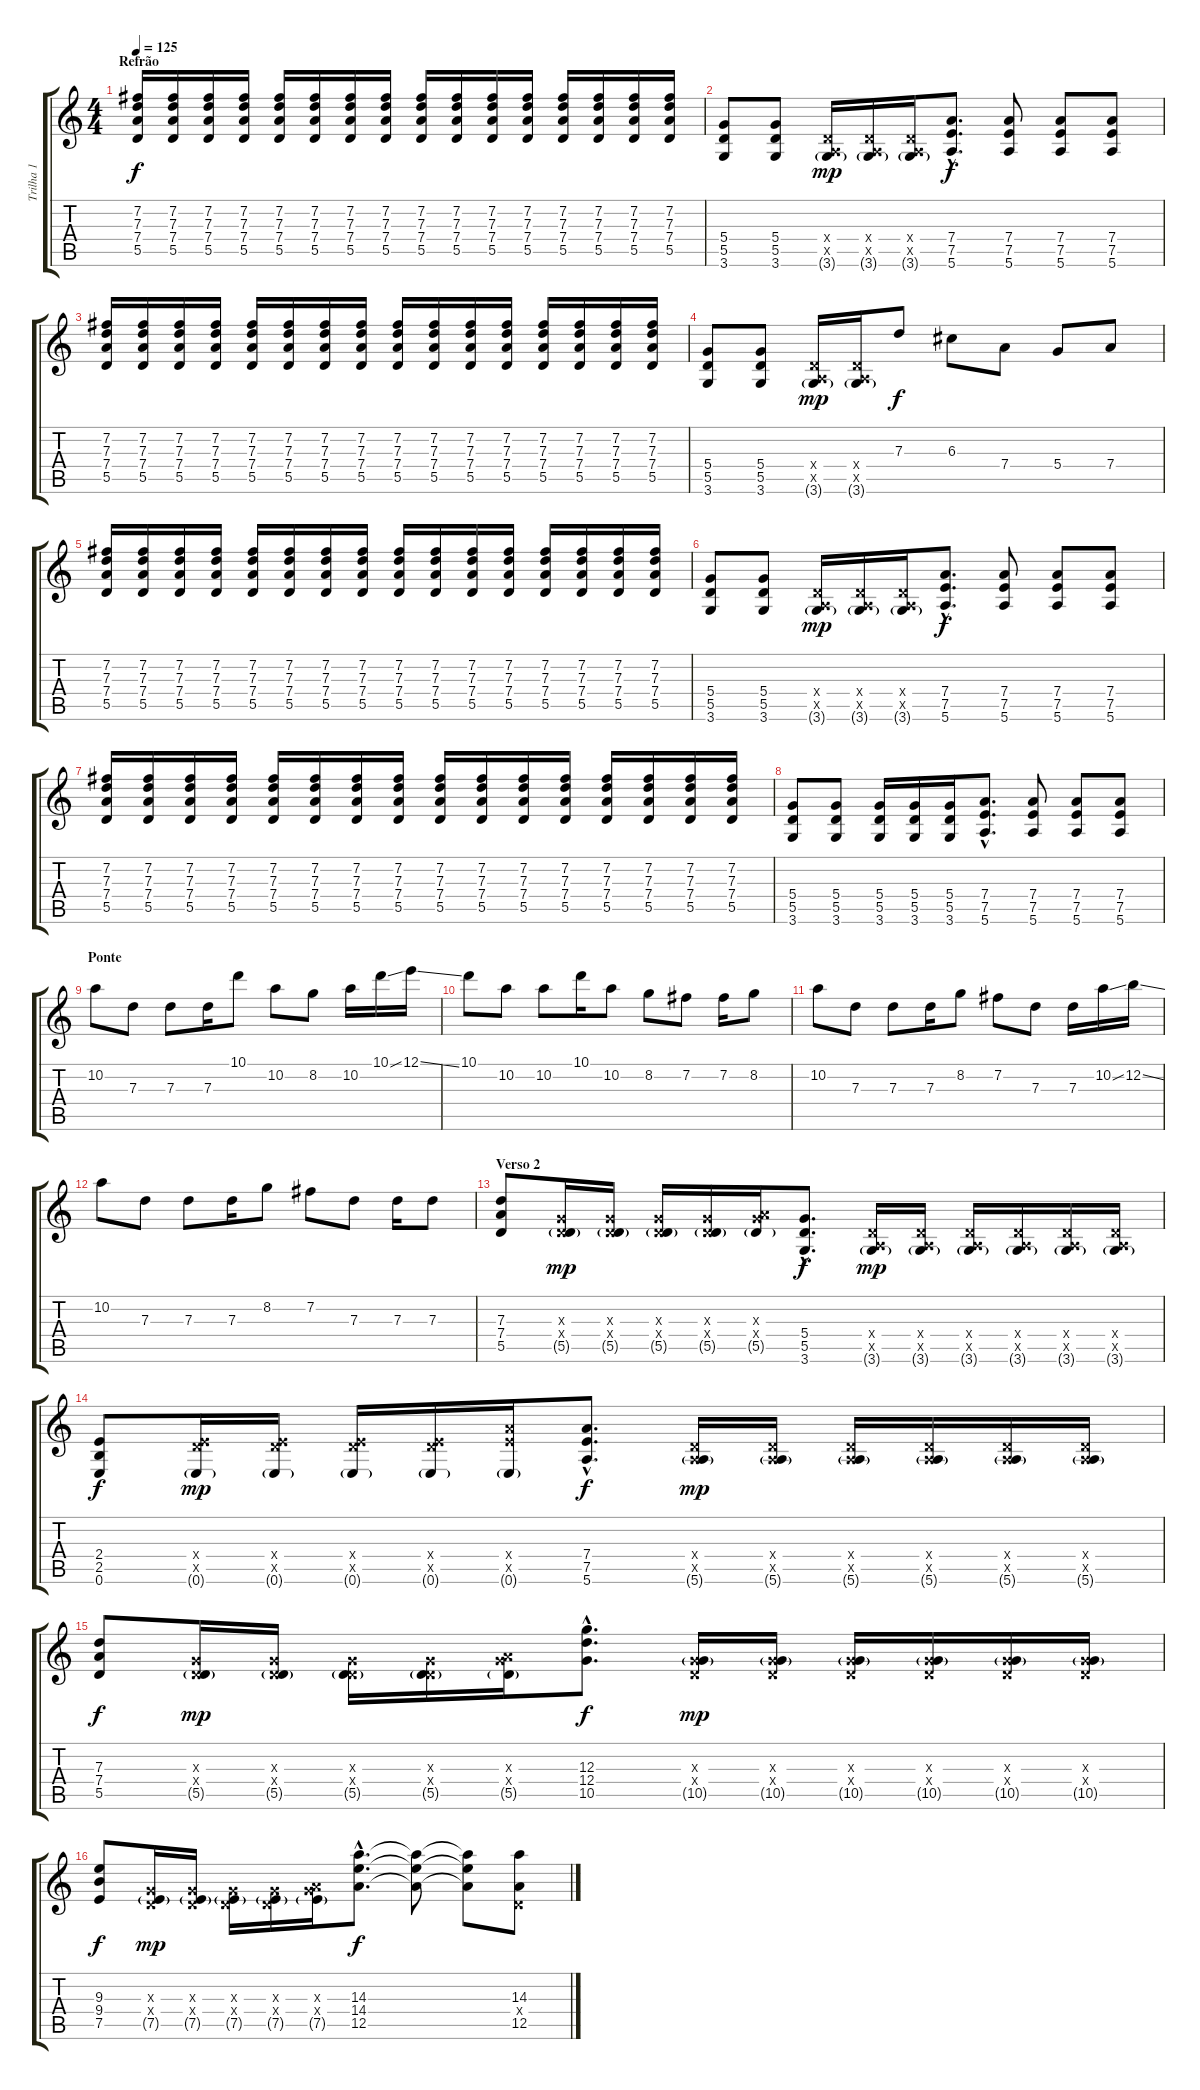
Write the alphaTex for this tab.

\track ("Trilha 1" "Trilha 1") {instrument overdrivenguitar}
\staff {score tabs}
\tuning (E4 B3 G3 D3 A2 E2) {hide}
\ts (4 4)
\section ("" "Refrão")
\tempo 125
\clef g2
\ks c
(7.2 7.3 7.4 5.5).16{dy f} (7.2 7.3 7.4 5.5).16 (7.2 7.3 7.4 5.5).16 (7.2 7.3 7.4 5.5).16 (7.2 7.3 7.4 5.5).16 (7.2 7.3 7.4 5.5).16 (7.2 7.3 7.4 5.5).16 (7.2 7.3 7.4 5.5).16 (7.2 7.3 7.4 5.5).16 (7.2 7.3 7.4 5.5).16 (7.2 7.3 7.4 5.5).16 (7.2 7.3 7.4 5.5).16 (7.2 7.3 7.4 5.5).16 (7.2 7.3 7.4 5.5).16 (7.2 7.3 7.4 5.5).16 (7.2 7.3 7.4 5.5).16 |
(5.4 5.5 3.6).8 (5.4 5.5 3.6).8 (0.4{x} 0.5{x} 3.6{g}).16{dy mp} (0.4{x} 0.5{x} 3.6{g}).16 (0.4{x} 0.5{x} 3.6{g}).16 (7.4{hac} 7.5{hac} 5.6{hac}).8{d dy f} (7.4 7.5 5.6).8 (7.4 7.5 5.6).8 (7.4 7.5 5.6).8 |
(7.2 7.3 7.4 5.5).16 (7.2 7.3 7.4 5.5).16 (7.2 7.3 7.4 5.5).16 (7.2 7.3 7.4 5.5).16 (7.2 7.3 7.4 5.5).16 (7.2 7.3 7.4 5.5).16 (7.2 7.3 7.4 5.5).16 (7.2 7.3 7.4 5.5).16 (7.2 7.3 7.4 5.5).16 (7.2 7.3 7.4 5.5).16 (7.2 7.3 7.4 5.5).16 (7.2 7.3 7.4 5.5).16 (7.2 7.3 7.4 5.5).16 (7.2 7.3 7.4 5.5).16 (7.2 7.3 7.4 5.5).16 (7.2 7.3 7.4 5.5).16 |
(5.4 5.5 3.6).8 (5.4 5.5 3.6).8 (0.4{x} 0.5{x} 3.6{g}).16{dy mp} (0.4{x} 0.5{x} 3.6{g}).16 7.3.8{dy f} 6.3.8 7.4.8 5.4.8 7.4.8 |
(7.2 7.3 7.4 5.5).16 (7.2 7.3 7.4 5.5).16 (7.2 7.3 7.4 5.5).16 (7.2 7.3 7.4 5.5).16 (7.2 7.3 7.4 5.5).16 (7.2 7.3 7.4 5.5).16 (7.2 7.3 7.4 5.5).16 (7.2 7.3 7.4 5.5).16 (7.2 7.3 7.4 5.5).16 (7.2 7.3 7.4 5.5).16 (7.2 7.3 7.4 5.5).16 (7.2 7.3 7.4 5.5).16 (7.2 7.3 7.4 5.5).16 (7.2 7.3 7.4 5.5).16 (7.2 7.3 7.4 5.5).16 (7.2 7.3 7.4 5.5).16 |
(5.4 5.5 3.6).8 (5.4 5.5 3.6).8 (0.4{x} 0.5{x} 3.6{g}).16{dy mp} (0.4{x} 0.5{x} 3.6{g}).16 (0.4{x} 0.5{x} 3.6{g}).16 (7.4{hac} 7.5{hac} 5.6{hac}).8{d dy f} (7.4 7.5 5.6).8 (7.4 7.5 5.6).8 (7.4 7.5 5.6).8 |
(7.2 7.3 7.4 5.5).16 (7.2 7.3 7.4 5.5).16 (7.2 7.3 7.4 5.5).16 (7.2 7.3 7.4 5.5).16 (7.2 7.3 7.4 5.5).16 (7.2 7.3 7.4 5.5).16 (7.2 7.3 7.4 5.5).16 (7.2 7.3 7.4 5.5).16 (7.2 7.3 7.4 5.5).16 (7.2 7.3 7.4 5.5).16 (7.2 7.3 7.4 5.5).16 (7.2 7.3 7.4 5.5).16 (7.2 7.3 7.4 5.5).16 (7.2 7.3 7.4 5.5).16 (7.2 7.3 7.4 5.5).16 (7.2 7.3 7.4 5.5).16 |
(5.4 5.5 3.6).8 (5.4 5.5 3.6).8 (5.4 5.5 3.6).16 (5.4 5.5 3.6).16 (5.4 5.5 3.6).16 (7.4{hac} 7.5{hac} 5.6{hac}).8{d} (7.4 7.5 5.6).8 (7.4 7.5 5.6).8 (7.4 7.5 5.6).8 |
\section ("" "Ponte")
10.2.8 7.3.8 7.3.8 7.3.16 10.1.8 10.2.8 8.2.8 10.2.16 10.1{ss}.16 12.1{ss}.16 |
10.1.8 10.2.8 10.2.8 10.1.16 10.2.8 8.2.8 7.2.8 7.2.16 8.2.8 |
10.2.8 7.3.8 7.3.8 7.3.16 8.2.8 7.2.8 7.3.8 7.3.16 10.2{ss}.16 12.2{ss}.16 |
10.2.8 7.3.8 7.3.8 7.3.16 8.2.8 7.2.8 7.3.8 7.3.16 7.3.8 |
\section ("" "Verso 2")
(7.3 7.4 5.5).8 (0.3{x} 0.4{x} 5.5{g}).16{dy mp} (0.3{x} 0.4{x} 5.5{g}).16 (0.3{x} 0.4{x} 5.5{g}).16 (0.3{x} 0.4{x} 5.5{g}).16 (0.3{x} 7.4{x} 5.5{g}).16 (5.4{hac} 5.5{hac} 3.6{hac}).8{d dy f} (0.4{x} 0.5{x} 3.6{g}).16{dy mp} (0.4{x} 0.5{x} 3.6{g}).16 (0.4{x} 0.5{x} 3.6{g}).16 (0.4{x} 0.5{x} 3.6{g}).16 (0.4{x} 0.5{x} 3.6{g}).16 (0.4{x} 0.5{x} 3.6{g}).16 |
(2.4 2.5 0.6).8{dy f} (0.4{x} 7.5{x} 0.6{g}).16{dy mp} (0.4{x} 7.5{x} 0.6{g}).16 (0.4{x} 7.5{x} 0.6{g}).16 (0.4{x} 7.5{x} 0.6{g}).16 (7.4{x} 7.5{x} 0.6{g}).16 (7.4{hac} 7.5{hac} 5.6{hac}).8{d dy f} (0.4{x} 0.5{x} 5.6{g}).16{dy mp} (0.4{x} 0.5{x} 5.6{g}).16 (0.4{x} 0.5{x} 5.6{g}).16 (0.4{x} 0.5{x} 5.6{g}).16 (0.4{x} 0.5{x} 5.6{g}).16 (0.4{x} 0.5{x} 5.6{g}).16 |
(7.3 7.4 5.5).8{dy f} (0.3{x} 0.4{x} 5.5{g}).16{dy mp} (0.3{x} 0.4{x} 5.5{g}).16 (0.3{x} 0.4{x} 5.5{g}).16 (0.3{x} 0.4{x} 5.5{g}).16 (0.3{x} 7.4{x} 5.5{g}).16 (12.3{hac} 12.4{hac} 10.5{hac}).8{d dy f} (0.3{x} 0.4{x} 10.5{g}).16{dy mp} (0.3{x} 0.4{x} 10.5{g}).16 (0.3{x} 0.4{x} 10.5{g}).16 (0.3{x} 0.4{x} 10.5{g}).16 (0.3{x} 0.4{x} 10.5{g}).16 (0.3{x} 0.4{x} 10.5{g}).16 |
(9.3 9.4 7.5).8{dy f} (0.3{x} 0.4{x} 7.5{g}).16{dy mp} (0.3{x} 0.4{x} 7.5{g}).16 (0.3{x} 0.4{x} 7.5{g}).16 (0.3{x} 0.4{x} 7.5{g}).16 (0.3{x} 7.4{x} 7.5{g}).16 (14.3{hac} 14.4{hac} 12.5{hac}).8{d dy f} (14.3{t} 14.4{t} 12.5{t}).8 (14.3{t} 14.4{t} 12.5{t}).8 (14.3 0.4{x} 12.5).8
